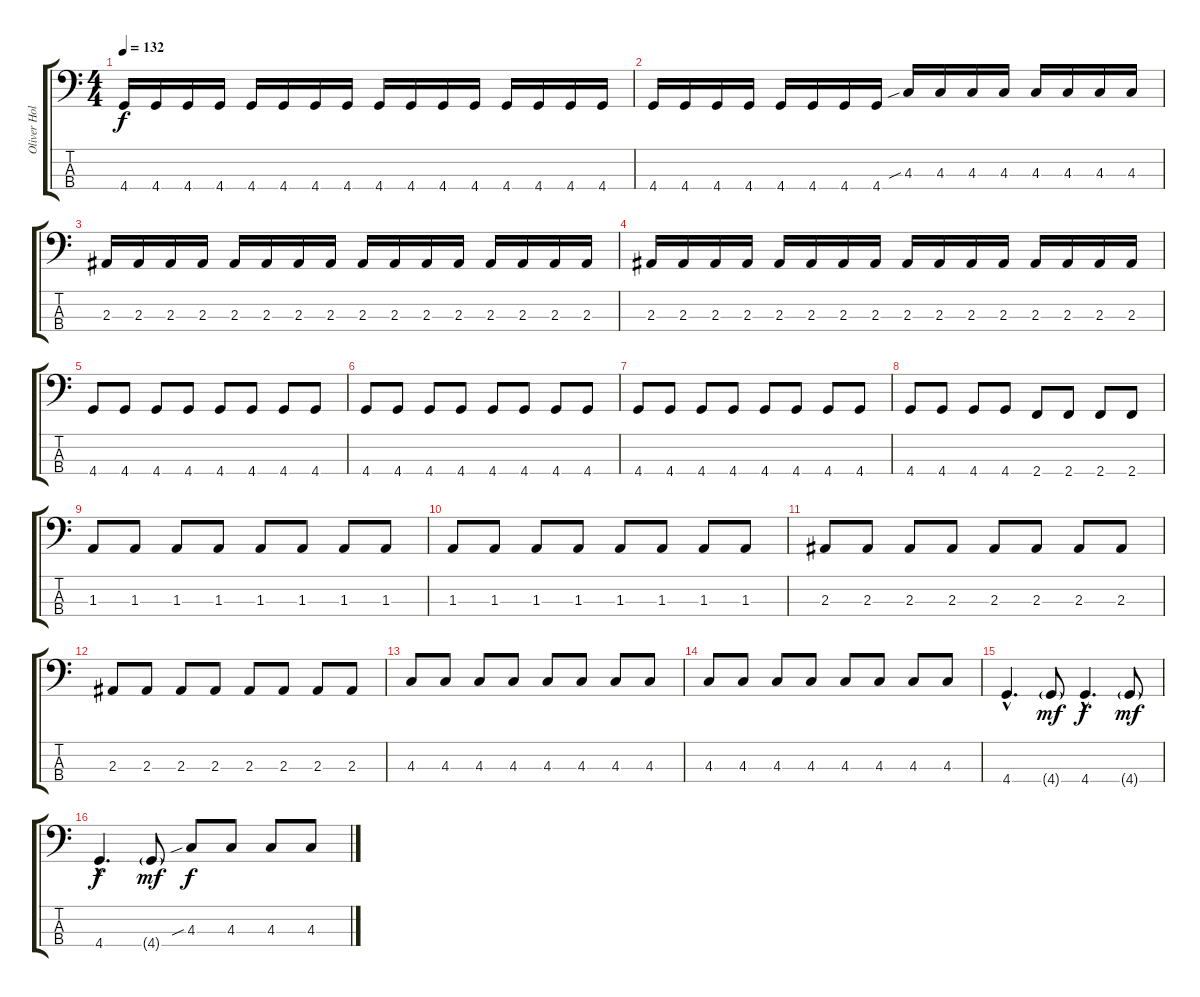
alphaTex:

\track ("Oliver Holzwarth" "Oliver Hol") {instrument slapbass2}
\staff {score tabs}
\tuning (Gb2 Db2 Ab1 Eb1) {hide}
\ts (4 4)
\tempo 132
\clef f4
\ks c
4.4.16{dy f} 4.4.16 4.4.16 4.4.16 4.4.16 4.4.16 4.4.16 4.4.16 4.4.16 4.4.16 4.4.16 4.4.16 4.4.16 4.4.16 4.4.16 4.4.16 |
4.4.16 4.4.16 4.4.16 4.4.16 4.4.16 4.4.16 4.4.16 4.4.16 4.3{sib}.16 4.3.16 4.3.16 4.3.16 4.3.16 4.3.16 4.3.16 4.3.16 |
2.3.16 2.3.16 2.3.16 2.3.16 2.3.16 2.3.16 2.3.16 2.3.16 2.3.16 2.3.16 2.3.16 2.3.16 2.3.16 2.3.16 2.3.16 2.3.16 |
2.3.16 2.3.16 2.3.16 2.3.16 2.3.16 2.3.16 2.3.16 2.3.16 2.3.16 2.3.16 2.3.16 2.3.16 2.3.16 2.3.16 2.3.16 2.3.16 |
4.4.8 4.4.8 4.4.8 4.4.8 4.4.8 4.4.8 4.4.8 4.4.8 |
4.4.8 4.4.8 4.4.8 4.4.8 4.4.8 4.4.8 4.4.8 4.4.8 |
4.4.8 4.4.8 4.4.8 4.4.8 4.4.8 4.4.8 4.4.8 4.4.8 |
4.4.8 4.4.8 4.4.8 4.4.8 2.4.8 2.4.8 2.4.8 2.4.8 |
1.3.8 1.3.8 1.3.8 1.3.8 1.3.8 1.3.8 1.3.8 1.3.8 |
1.3.8 1.3.8 1.3.8 1.3.8 1.3.8 1.3.8 1.3.8 1.3.8 |
2.3.8 2.3.8 2.3.8 2.3.8 2.3.8 2.3.8 2.3.8 2.3.8 |
2.3.8 2.3.8 2.3.8 2.3.8 2.3.8 2.3.8 2.3.8 2.3.8 |
4.3.8 4.3.8 4.3.8 4.3.8 4.3.8 4.3.8 4.3.8 4.3.8 |
4.3.8 4.3.8 4.3.8 4.3.8 4.3.8 4.3.8 4.3.8 4.3.8 |
4.4{hac}.4{d} 4.4{g}.8{dy mf} 4.4{hac}.4{d dy f} 4.4{g}.8{dy mf} |
4.4{hac}.4{d dy f} 4.4{g}.8{dy mf} 4.3{sib}.8{dy f} 4.3.8 4.3.8 4.3.8
